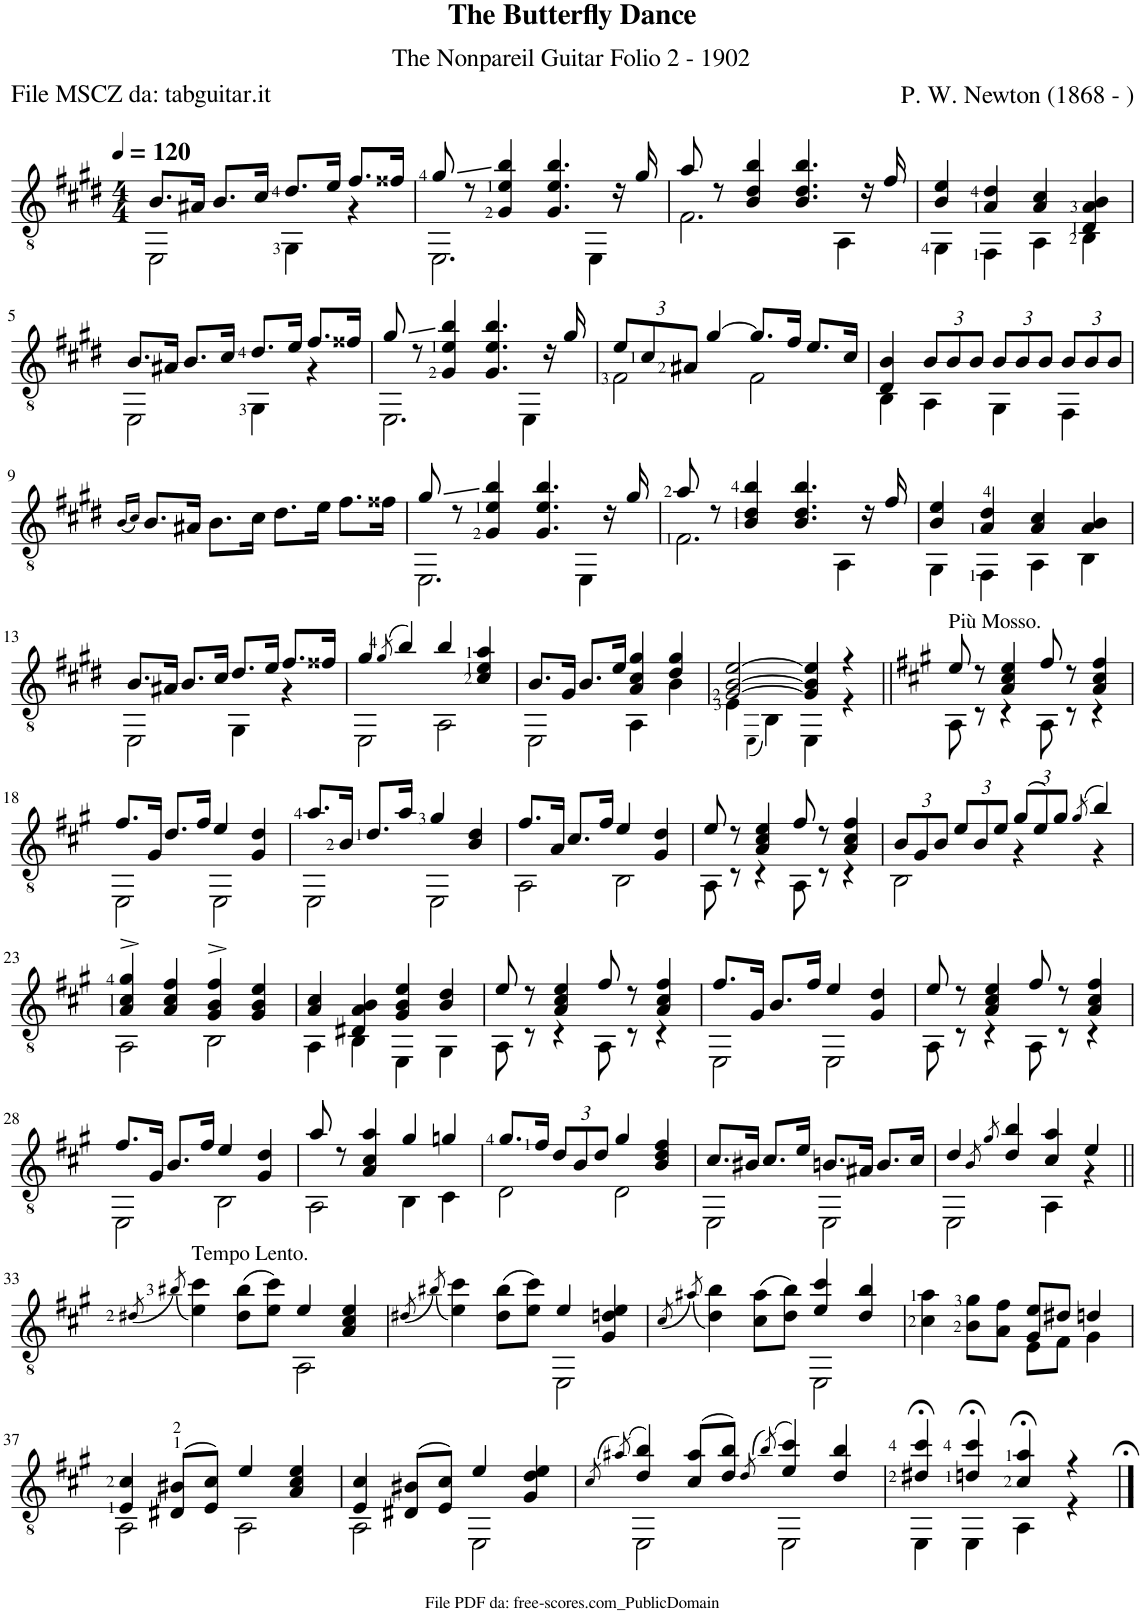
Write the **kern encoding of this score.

**kern
*part1
*staff1
*I"Guitar
*I'Guit.
*clefGv2
*k[f#c#g#d#]
*M4/4
*MM120
=1
*^
8.B/L	2EE\
16A#X/Jk	.
8.B/L	.
16c#/Jk	.
8.d#/L	4GG#\
16e/Jk	.
8.f#/L	4r
16f##X/Jk	.
=2	=2
8g#/	2.EE\
8r	.
4G#/ 4e/ 4b/	.
4.G#/ 4.e/ 4.b/	.
.	4EE\
16r	.
16g#/	.
=3	=3
8a/	2.F#\
8r	.
4B/ 4d#/ 4b/	.
4.B/ 4.d#/ 4.b/	.
.	4AA\
16r	.
16f#/	.
=4	=4
4B/ 4e/	4GG#\
4A/ 4d#/	4FF#\
4A/ 4c#/	4AA\
4D#/ 4A/ 4B/	4BB\
!!LO:LB:g=z	!!
=5	=5
8.B/L	2EE\
16A#X/Jk	.
8.B/L	.
16c#/Jk	.
8.d#/L	4GG#\
16e/Jk	.
8.f#/L	4r
16f##X/Jk	.
=6	=6
8g#/	2.EE\
8r	.
4G#/ 4e/ 4b/	.
4.G#/ 4.e/ 4.b/	.
.	4EE\
16r	.
16g#/	.
=7	=7
*Xbrackettup	*
12e/L	2F#\
12c#/	.
12A#X/J	.
[4g#/	.
8.g#/L]	2F#\
16f#/Jk	.
8.e/L	.
16c#/Jk	.
=8	=8
4D#/ 4B/	4BB\
12B/L	4AA\
12B/	.
12B/J	.
12B/L	4GG#\
12B/	.
12B/J	.
12B/L	4FF#\
12B/	.
12B/J	.
*v	*v
!!LO:LB:g=z
=9
(16qB/LL
16qc#/JJ)
8.B/L
16A#X/Jk
8.B\L
16c#\Jk
8.d#\L
16e\Jk
8.f#\L
16f##X\Jk
=10
*^
8g#/	2.EE\
8r	.
4G#/ 4e/ 4b/	.
4.G#/ 4.e/ 4.b/	.
.	4EE\
16r	.
16g#/	.
=11	=11
8a/	2.F#\
8r	.
4B/ 4d#/ 4b/	.
4.B/ 4.d#/ 4.b/	.
.	4AA\
16r	.
16f#/	.
=12	=12
4B/ 4e/	4GG#\
4A/ 4d#/	4FF#\
4A/ 4c#/	4AA\
4A/ 4B/	4BB\
!!LO:LB:g=z	!!
=13	=13
8.B/L	2EE\
16A#X/Jk	.
8.B/L	.
16c#/Jk	.
8.d#/L	4GG#\
16e/Jk	.
8.f#/L	4r
16f##X/Jk	.
=14	=14
4g#/	2EE\
(8qg#/	.
4b/)	.
4b/	2AA\
4c#/ 4e/ 4a/	.
=15	=15
8.B/L	2EE\
16G#/Jk	.
8.B/L	.
16e/Jk	.
4A/ 4c#/ 4g#/	4AA\
4d#/ 4g#/	4B\
=16	=16
[2G#/ [2B/ [2e/	4E\
.	(4qEE\
.	4BB\)
4G#/] 4B/] 4e/]	4EE\
4r	4r
=17||	=17||
*k[f#c#g#]	*
!LO:TX:a:t=Più Mosso.	!
8e/	8AA\
8r	8r
4A/ 4c#/ 4e/	4r
8f#/	8AA\
8r	8r
4A/ 4c#/ 4f#/	4r
!!LO:LB:g=z	!!
=18	=18
8.f#/L	2EE\
16G#/Jk	.
8.d/L	.
16f#/Jk	.
4e/	2EE\
4G#/ 4d/	.
=19	=19
8.a/L	2EE\
16B/Jk	.
8.d/L	.
16a/Jk	.
4g#/	2EE\
4B/ 4d/	.
=20	=20
8.f#/L	2AA\
16A/Jk	.
8.c#/L	.
16f#/Jk	.
4e/	2BB\
4G#/ 4d/	.
=21	=21
8e/	8AA\
8r	8r
4A/ 4c#/ 4e/	4r
8f#/	8AA\
8r	8r
4A/ 4c#/ 4f#/	4r
=22	=22
12B/L	2BB\
12G#/	.
12B/J	.
12e/L	.
12B/	.
12e/J	.
(12g#/L	4r
12e/)	.
12g#/J	.
(8qg#/	.
4b/)	4r
!!LO:LB:g=z	!!
=23	=23
4A/^ 4c#/^ 4g#/^	2AA\
4A/ 4c#/ 4f#/	.
4G#/^ 4B/^ 4f#/^	2BB\
4G#/ 4B/ 4e/	.
=24	=24
4A/ 4c#/	4AA\
4D#X/ 4A/ 4B/	4BB\
4G#/ 4B/ 4e/	4EE\
4B/ 4d/	4GG#\
=25	=25
8e/	8AA\
8r	8r
4A/ 4c#/ 4e/	4r
8f#/	8AA\
8r	8r
4A/ 4c#/ 4f#/	4r
=26	=26
8.f#/L	2EE\
16G#/Jk	.
8.B/L	.
16f#/Jk	.
4e/	2EE\
4G#/ 4d/	.
=27	=27
8e/	8AA\
8r	8r
4A/ 4c#/ 4e/	4r
8f#/	8AA\
8r	8r
4A/ 4c#/ 4f#/	4r
!!LO:LB:g=z	!!
=28	=28
8.f#/L	2EE\
16G#/Jk	.
8.B/L	.
16f#/Jk	.
4e/	2BB\
4G#/ 4d/	.
=29	=29
8a/	2AA\
8r	.
4A/ 4c#/ 4a/	.
4g#/	4BB\
4gn/	4C#\
=30	=30
8.g#/L	2D\
16f#/Jk	.
12d/L	.
12B/	.
12d/J	.
4g#/	2D\
4B/ 4d/ 4f#/	.
=31	=31
8.c#/L	2EE\
16B#X/Jk	.
8.c#/L	.
16e/Jk	.
8.Bn/L	2EE\
16A#X/Jk	.
8.B/L	.
16c#/Jk	.
=32	=32
4d/	2EE\
8qB/	.
8qg#/	.
4d/ 4b/	.
4c#/ 4a/	4AA\
4e/	4r
!!LO:LB:g=z	!!
=33||	=33||
(8qd#X/	.
(8qb#X/)	.
!LO:TX:a:t=Tempo Lento.	!
4e\ 4cc#\)	2ryy
(8d#\ 8b#\L	.
8e\ 8cc#\J)	.
4e/	2AA\
4A/ 4c#/ 4e/	.
=34	=34
(8qd#X/	.
(8qb#X/)	.
4e\ 4cc#\)	2ryy
(8d#\ 8b#\L	.
8e\ 8cc#\J)	.
4e/	2EE\
4G#/ 4dn/ 4e/	.
=35	=35
(8qc#/	.
(8qa#X/)	.
4d\ 4b\)	2ryy
(8c#\ 8a#\L	.
8d\ 8b\J)	.
4e/ 4cc#/	2EE\
4d/ 4b/	.
=36	=36
4c#\ 4a\	2ryy
8B\ 8g#\L	.
8A\ 8f#\J	.
8G#/ 8e/L	8E\L
8d#X/J	8F#\J
4dn/	4G#\
!!LO:LB:g=z	!!
=37	=37
4E/ 4c#/	2AA\
(8D#X/ 8B#X/L	.
8E/ 8c#/J)	.
4e/	2AA\
4A/ 4c#/ 4e/	.
=38	=38
4E/ 4c#/	2AA\
(8D#X/ 8B#X/L	.
8E/ 8c#/J)	.
4e/	2EE\
4G#/ 4d/ 4e/	.
=39	=39
(8qc#/	.
(8qa#X/)	.
4d/ 4b/)	2EE\
(8c#/ 8a#/L	.
8d/ 8b/J)	.
(8qd/	.
(8qb/)	.
4e/ 4cc#/)	2EE\
4d/ 4b/	.
=40	=40
4d#X/;< 4cc#/;<	4EE\
4dn/;< 4cc#/;<	4EE\
4c#/;< 4a/;<	4AA\
4r	4r
*v	*v
==
*-
